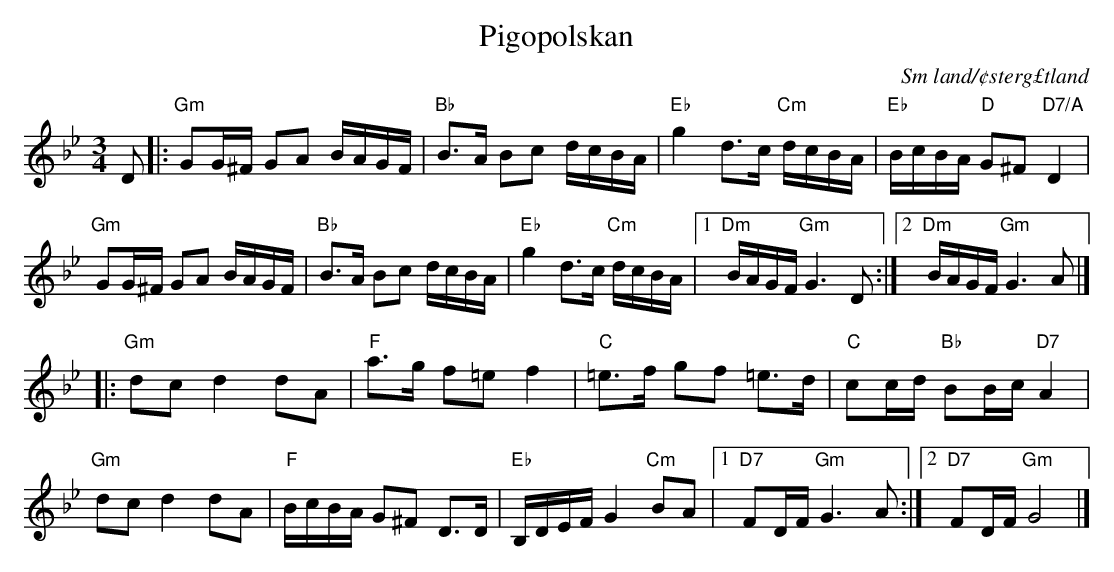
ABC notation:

X:1
T:Pigopolskan
O:Sm land/¢sterg£tland
M:3/4
L:1/8
K:Gm
D|:"Gm" GG/2^F/2 GA B/2A/2G/2F/2|"Bb" B3/2A/2 Bc d/2c/2B/2A/2|"Eb" g2 d3/2c/2 "Cm"d/2c/2B/2A/2 | "Eb"B/2c/2B/2A/2 "D"G^F "D7/A"D2|
"Gm" GG/2^F/2 GA B/2A/2G/2F/2|"Bb" B3/2A/2 Bc d/2c/2B/2A/2|"Eb" g2 d3/2c/2 "Cm"d/2c/2B/2A/2|[1 "Dm" B/2A/2G/2F/2 "Gm" G3 D:|[2 "Dm" B/2A/2G/2F/2 "Gm" G3 A|]
|:"Gm" dc d2 dA|"F" a3/2g/2 f=e f2|"C" =e3/2f/2 gf =e3/2d/2|"C" cc/2d/2 "Bb" BB/2c/2 "D7" A2|
"Gm" dc d2 dA|"F" B/2c/2B/2A/2 G^F D3/2D/2|"Eb" B,/2D/2E/2F/2 G2 "Cm"BA|[1 "D7" FD/2F/2 "Gm" G3 A:|[2 "D7" FD/2F/2 "Gm" G4|]
